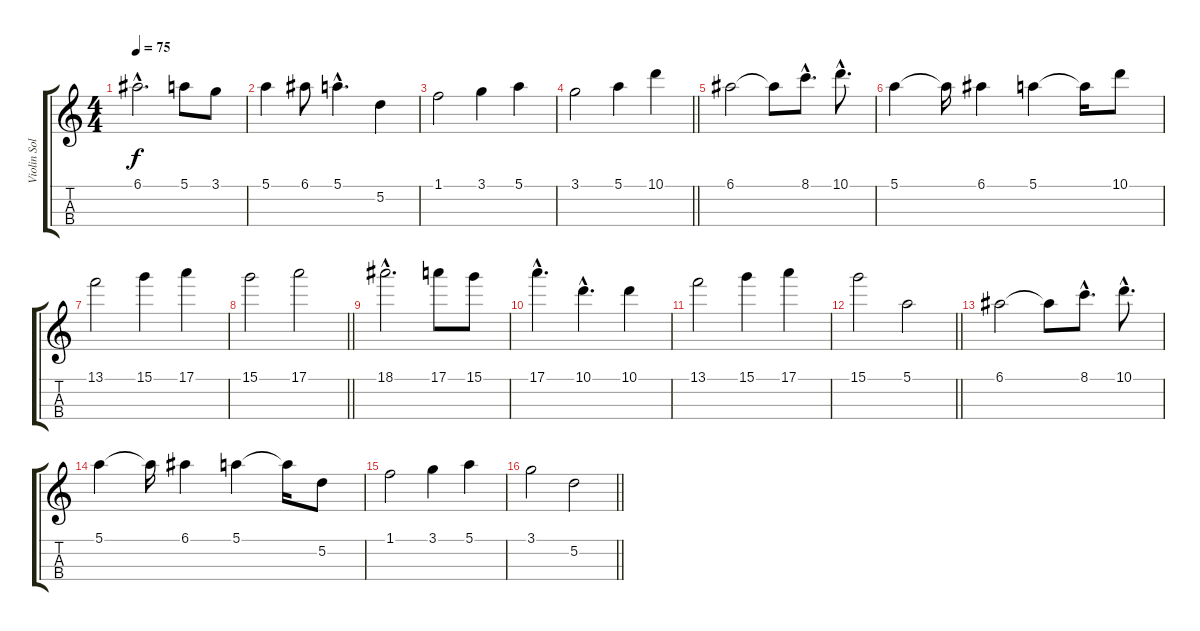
\track ("Violin Solo" "Violin Sol") {instrument stringensemble1}
\staff {score tabs}
\tuning (E5 A4 D4 G3) {hide}
\ts (4 4)
\tempo 75
\clef g2
\ks c
6.1{hac}.2{d dy f} 5.1.8 3.1.8 |
5.1.4 6.1.8 5.1{hac}.4{d} 5.2.4 |
1.1.2 3.1.4 5.1.4 |
\barLineRight lightlight
3.1.2 5.1.4 10.1.4 |
6.1.2 6.1{t}.8 8.1{hac}.8{d} 10.1{hac}.8{d} |
5.1.4 5.1{t}.16 6.1.4 5.1.4 5.1{t}.16 10.1.8 |
13.1.2 15.1.4 17.1.4 |
\barLineRight lightlight
15.1.2 17.1.2 |
18.1{hac}.2{d} 17.1.8 15.1.8 |
17.1{hac}.4{d} 10.1{hac}.4{d} 10.1.4 |
13.1.2 15.1.4 17.1.4 |
\barLineRight lightlight
15.1.2 5.1.2 |
6.1.2 6.1{t}.8 8.1{hac}.8{d} 10.1{hac}.8{d} |
5.1.4 5.1{t}.16 6.1.4 5.1.4 5.1{t}.16 5.2.8 |
1.1.2 3.1.4 5.1.4 |
\barLineRight lightlight
3.1.2 5.2.2
